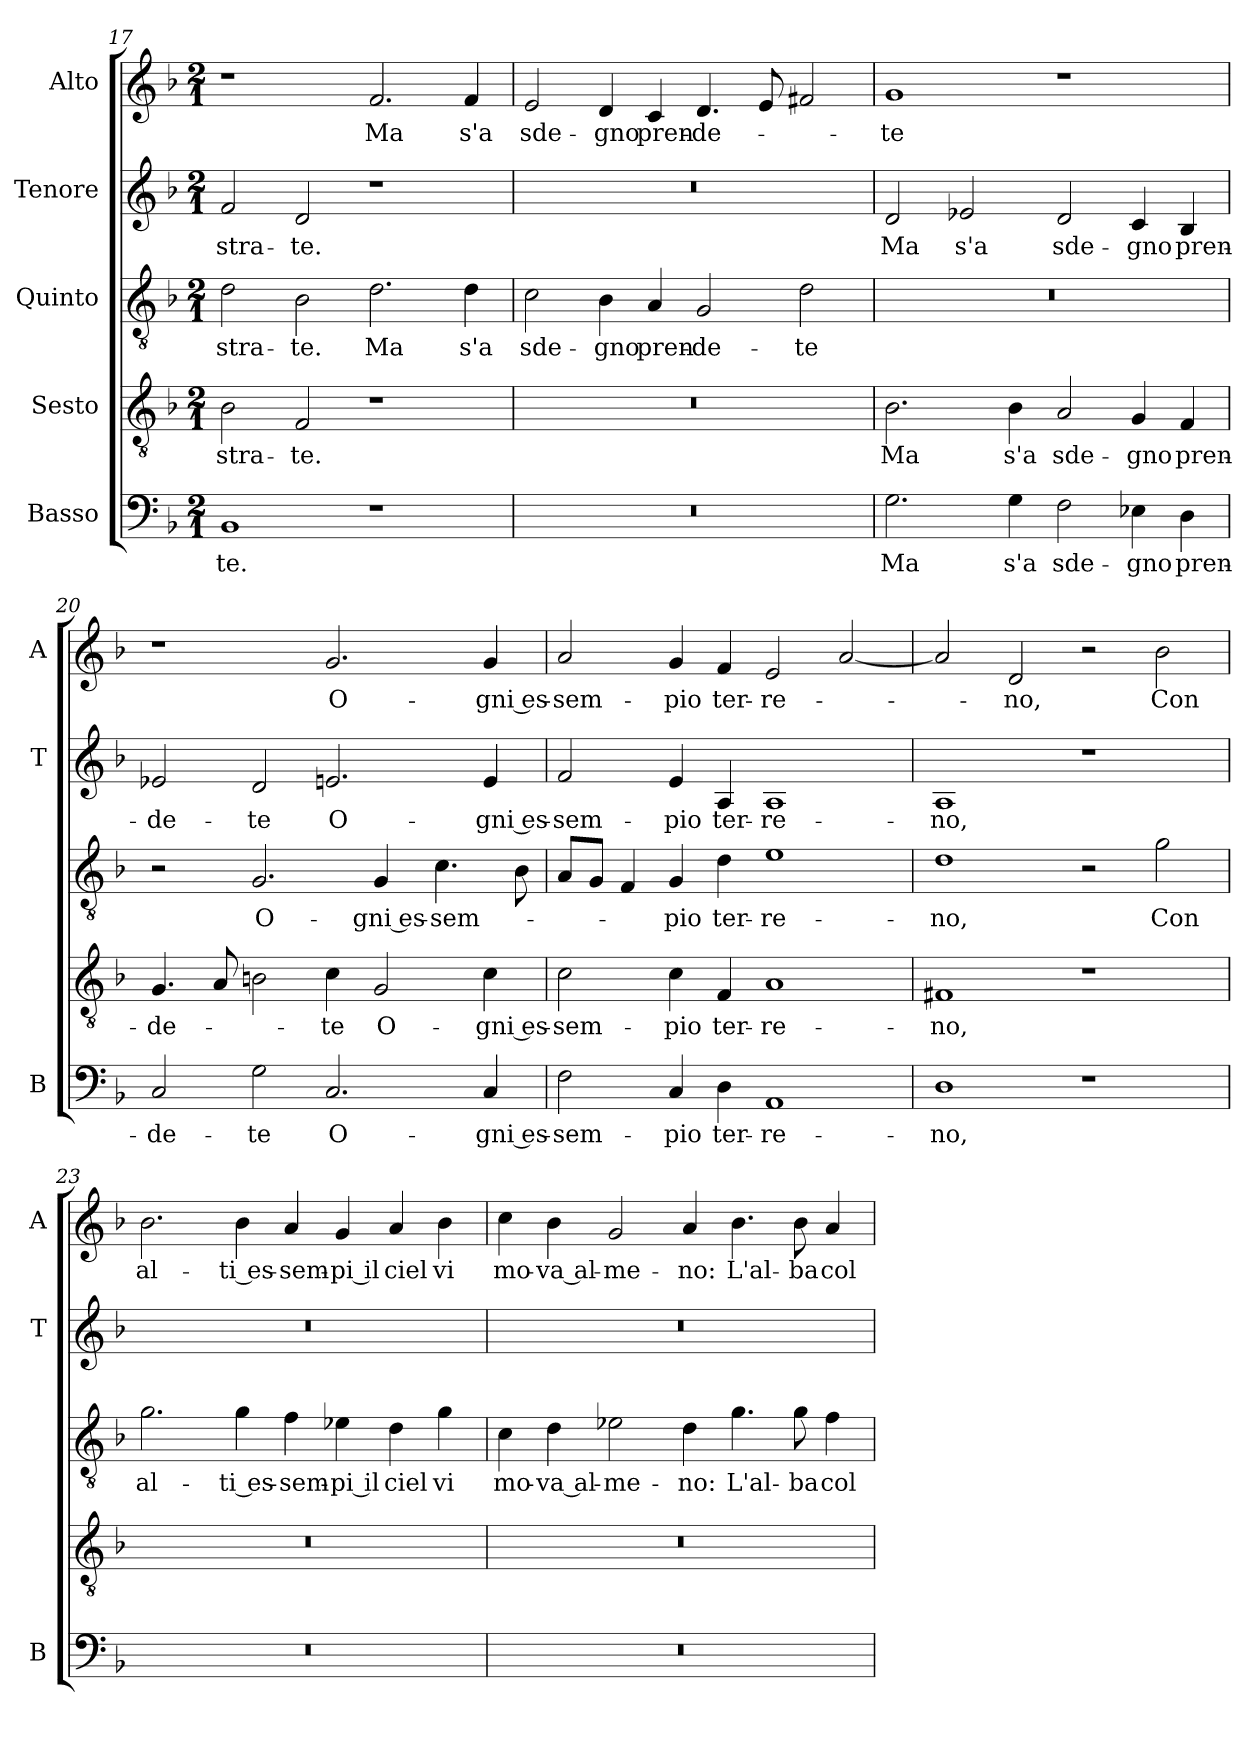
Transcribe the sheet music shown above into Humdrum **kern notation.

**kern	**text	**kern	**text	**kern	**text	**kern	**text	**kern	**text
*part5	*part5	*part4	*part4	*part3	*part3	*part2	*part2	*part1	*part1
*staff5	*staff5	*staff4	*staff4	*staff3	*staff3	*staff2	*staff2	*staff1	*staff1
*I"Basso	*	*I"Sesto	*	*I"Quinto	*	*I"Tenore	*	*I"Alto	*
*I'B	*	*	*	*	*	*I'T	*	*I'A	*
*clefF4	*	*clefGv2	*	*clefGv2	*	*clefG2	*	*clefG2	*
*k[b-]	*	*k[b-]	*	*k[b-]	*	*k[b-]	*	*k[b-]	*
*d:	*	*d:	*	*d:	*	*d:	*	*d:	*
*M2/1	*	*M2/1	*	*M2/1	*	*M2/1	*	*M2/1	*
=17	=17	=17	=17	=17	=17	=17	=17	=17	=17
1BB-	-te.	2B-	-stra-	2d	-stra-	2f	-stra-	1r	.
.	.	2F	-te.	2B-	-te.	2d	-te.	.	.
1r	.	1r	.	2.d	Ma	1r	.	2.f	Ma
.	.	.	.	4d	s'a	.	.	4f	s'a
=18	=18	=18	=18	=18	=18	=18	=18	=18	=18
0r	.	0r	.	2c	sde-	0r	.	2e	sde-
.	.	.	.	4B-	-gno	.	.	4d	-gno
.	.	.	.	4A	pren-	.	.	4c	pren-
.	.	.	.	2G	-de-	.	.	4.d	-de-
.	.	.	.	.	.	.	.	8e	.
.	.	.	.	2d	-te	.	.	2f#X	.
=19	=19	=19	=19	=19	=19	=19	=19	=19	=19
2.G	Ma	2.B-	Ma	0r	.	2d	Ma	1g	-te
.	.	.	.	.	.	2e-X	s'a	.	.
4G	s'a	4B-	s'a	.	.	.	.	.	.
2F	sde-	2A	sde-	.	.	2d	sde-	1r	.
4E-X	-gno	4G	-gno	.	.	4c	-gno	.	.
4D	pren-	4F	pren-	.	.	4B-	pren-	.	.
=20	=20	=20	=20	=20	=20	=20	=20	=20	=20
2C	-de-	4.G	-de-	2r	.	2e-X	-de-	1r	.
.	.	8A	.	.	.	.	.	.	.
2G	-te	2Bn	.	2.G	O-	2d	-te	.	.
2.C	O-	4c	-te	.	.	2.en	O-	2.g	O-
.	.	2G	O-	4G	-gni es-	.	.	.	.
.	.	.	.	4.c	-sem-	.	.	.	.
4C	-gni es-	4c	-gni es-	.	.	4e	-gni es-	4g	-gni es-
.	.	.	.	8B-	.	.	.	.	.
=21	=21	=21	=21	=21	=21	=21	=21	=21	=21
2F	-sem-	2c	-sem-	8AL	.	2f	-sem-	2a	-sem-
.	.	.	.	8GJ	.	.	.	.	.
.	.	.	.	4F	.	.	.	.	.
4C	-pio	4c	-pio	4G	-pio	4e	-pio	4g	-pio
4D	ter-	4F	ter-	4d	ter-	4A	ter-	4f	ter-
1AA	-re-	1A	-re-	1e	-re-	1A	-re-	2e	-re-
.	.	.	.	.	.	.	.	[2a	.
=22	=22	=22	=22	=22	=22	=22	=22	=22	=22
1D	-no,	1F#X	-no,	1d	-no,	1A	-no,	2a]	.
.	.	.	.	.	.	.	.	2d	-no,
1r	.	1r	.	2r	.	1r	.	2r	.
.	.	.	.	2g	Con	.	.	2b-	Con
=23	=23	=23	=23	=23	=23	=23	=23	=23	=23
0r	.	0r	.	2.g	al-	0r	.	2.b-	al-
.	.	.	.	4g	-ti es-	.	.	4b-	-ti es-
.	.	.	.	4f	-sem-	.	.	4a	-sem-
.	.	.	.	4e-X	-pi il	.	.	4g	-pi il
.	.	.	.	4d	ciel	.	.	4a	ciel
.	.	.	.	4g	vi	.	.	4b-	vi
=24	=24	=24	=24	=24	=24	=24	=24	=24	=24
0r	.	0r	.	4c	mo-	0r	.	4cc	mo-
.	.	.	.	4d	-va al-	.	.	4b-	-va al-
.	.	.	.	2e-X	-me-	.	.	2g	-me-
.	.	.	.	4d	-no:	.	.	4a	-no:
.	.	.	.	4.g	L'al-	.	.	4.b-	L'al-
.	.	.	.	8g	-ba	.	.	8b-	-ba
.	.	.	.	4f	col	.	.	4a	col
=	=	=	=	=	=	=	=	=	=
*-	*-	*-	*-	*-	*-	*-	*-	*-	*-
